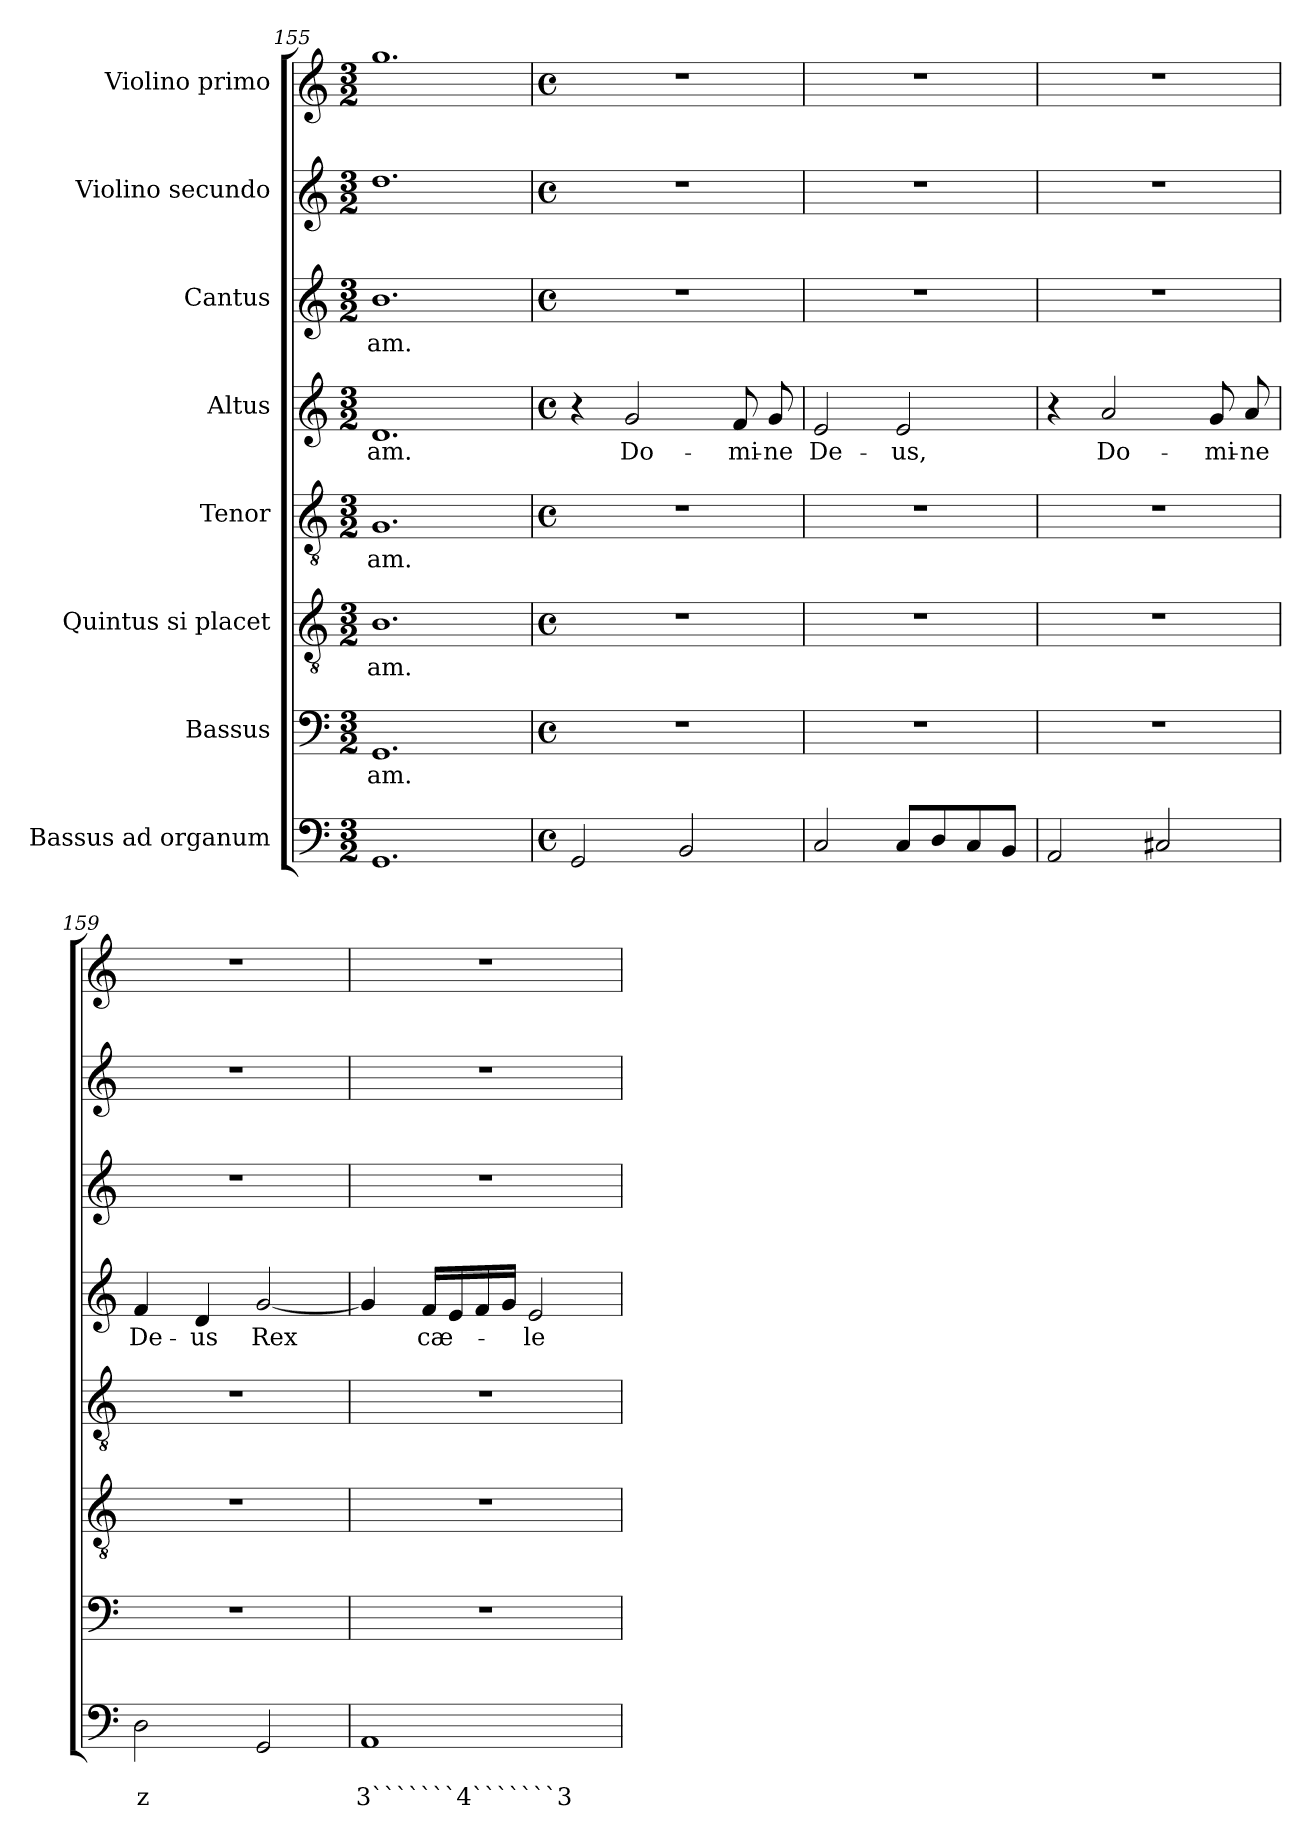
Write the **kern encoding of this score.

**kern	**text	**text	**kern	**text	**kern	**text	**kern	**text	**kern	**text	**kern	**text	**kern	**kern
*part8	*part8	*part8	*part7	*part7	*part6	*part6	*part5	*part5	*part4	*part4	*part3	*part3	*part2	*part1
*staff8	*staff8	*staff8	*staff7	*staff7	*staff6	*staff6	*staff5	*staff5	*staff4	*staff4	*staff3	*staff3	*staff2	*staff1
*I"Bassus ad organum	*	*	*I"Bassus	*	*I"Quintus si placet	*	*I"Tenor	*	*I"Altus	*	*I"Cantus	*	*I"Violino secundo	*I"Violino primo
*clefF4	*	*	*clefF4	*	*clefGv2	*	*clefGv2	*	*clefG2	*	*clefG2	*	*clefG2	*clefG2
*k[]	*	*	*k[]	*	*k[]	*	*k[]	*	*k[]	*	*k[]	*	*k[]	*k[]
*C:	*	*	*C:	*	*C:	*	*C:	*	*C:	*	*C:	*	*C:	*C:
*M3/2	*	*	*M3/2	*	*M3/2	*	*M3/2	*	*M3/2	*	*M3/2	*	*M3/2	*M3/2
=155	=155	=155	=155	=155	=155	=155	=155	=155	=155	=155	=155	=155	=155	=155
!	!	!	!	!LO:LY:b	!	!LO:LY:b	!	!LO:LY:b	!	!LO:LY:b	!	!LO:LY:b	!	!
1.GG	.	.	1.GG	-am.	1.B	-am.	1.G	-am.	1.d	-am.	1.b	-am.	1.dd	1.gg
!!LO:PB:g=z
=156	=156	=156	=156	=156	=156	=156	=156	=156	=156	=156	=156	=156	=156	=156
*M4/4	*	*	*M4/4	*	*M4/4	*	*M4/4	*	*M4/4	*	*M4/4	*	*M4/4	*M4/4
*met(c)	*	*	*met(c)	*	*met(c)	*	*met(c)	*	*met(c)	*	*met(c)	*	*met(c)	*met(c)
2GG/	.	.	1r	.	1r	.	1r	.	4r	.	1r	.	1r	1r
!	!	!	!	!	!	!	!	!	!	!LO:LY:b	!	!	!	!
.	.	.	.	.	.	.	.	.	2g/	Do-	.	.	.	.
2BB/	.	.	.	.	.	.	.	.	.	.	.	.	.	.
!	!	!	!	!	!	!	!	!	!	!LO:LY:b	!	!	!	!
.	.	.	.	.	.	.	.	.	8f/	-mi-	.	.	.	.
!	!	!	!	!	!	!	!	!	!	!LO:LY:b	!	!	!	!
.	.	.	.	.	.	.	.	.	8g/	-ne	.	.	.	.
=157	=157	=157	=157	=157	=157	=157	=157	=157	=157	=157	=157	=157	=157	=157
!	!	!	!	!	!	!	!	!	!	!LO:LY:b	!	!	!	!
2C/	.	.	1r	.	1r	.	1r	.	2e/	De-	1r	.	1r	1r
!	!	!	!	!	!	!	!	!	!	!LO:LY:b	!	!	!	!
8C/L	.	.	.	.	.	.	.	.	2e/	-us,	.	.	.	.
8D/	.	.	.	.	.	.	.	.	.	.	.	.	.	.
8C/	.	.	.	.	.	.	.	.	.	.	.	.	.	.
8BB/J	.	.	.	.	.	.	.	.	.	.	.	.	.	.
=158	=158	=158	=158	=158	=158	=158	=158	=158	=158	=158	=158	=158	=158	=158
2AA/	.	.	1r	.	1r	.	1r	.	4r	.	1r	.	1r	1r
!	!	!	!	!	!	!	!	!	!	!LO:LY:b	!	!	!	!
.	.	.	.	.	.	.	.	.	2a/	Do-	.	.	.	.
2C#X/	.	.	.	.	.	.	.	.	.	.	.	.	.	.
!	!	!	!	!	!	!	!	!	!	!LO:LY:b	!	!	!	!
.	.	.	.	.	.	.	.	.	8g/	-mi-	.	.	.	.
!	!	!	!	!	!	!	!	!	!	!LO:LY:b	!	!	!	!
.	.	.	.	.	.	.	.	.	8a/	-ne	.	.	.	.
=159	=159	=159	=159	=159	=159	=159	=159	=159	=159	=159	=159	=159	=159	=159
!	!	!LO:LY:b	!	!	!	!	!	!	!	!LO:LY:b	!	!	!	!
2D\	.	z	1r	.	1r	.	1r	.	4f/	De-	1r	.	1r	1r
!	!	!	!	!	!	!	!	!	!	!LO:LY:b	!	!	!	!
.	.	.	.	.	.	.	.	.	4d/	-us	.	.	.	.
!	!	!	!	!	!	!	!	!	!	!LO:LY:b	!	!	!	!
2GG/	.	.	.	.	.	.	.	.	[2g/	Rex	.	.	.	.
=160	=160	=160	=160	=160	=160	=160	=160	=160	=160	=160	=160	=160	=160	=160
!	!	!LO:LY:b	!	!	!	!	!	!	!	!	!	!	!	!
1AA	.	3```````4```````3	1r	.	1r	.	1r	.	4g/]	.	1r	.	1r	1r
!	!	!	!	!	!	!	!	!	!	!LO:LY:b	!	!	!	!
.	.	.	.	.	.	.	.	.	16f/LL	cæ-	.	.	.	.
.	.	.	.	.	.	.	.	.	16e/	.	.	.	.	.
.	.	.	.	.	.	.	.	.	16f/	.	.	.	.	.
.	.	.	.	.	.	.	.	.	16g/JJ	.	.	.	.	.
!	!	!	!	!	!	!	!	!	!	!LO:LY:b	!	!	!	!
.	.	.	.	.	.	.	.	.	2e/	-le-	.	.	.	.
=	=	=	=	=	=	=	=	=	=	=	=	=	=	=
*-	*-	*-	*-	*-	*-	*-	*-	*-	*-	*-	*-	*-	*-	*-
